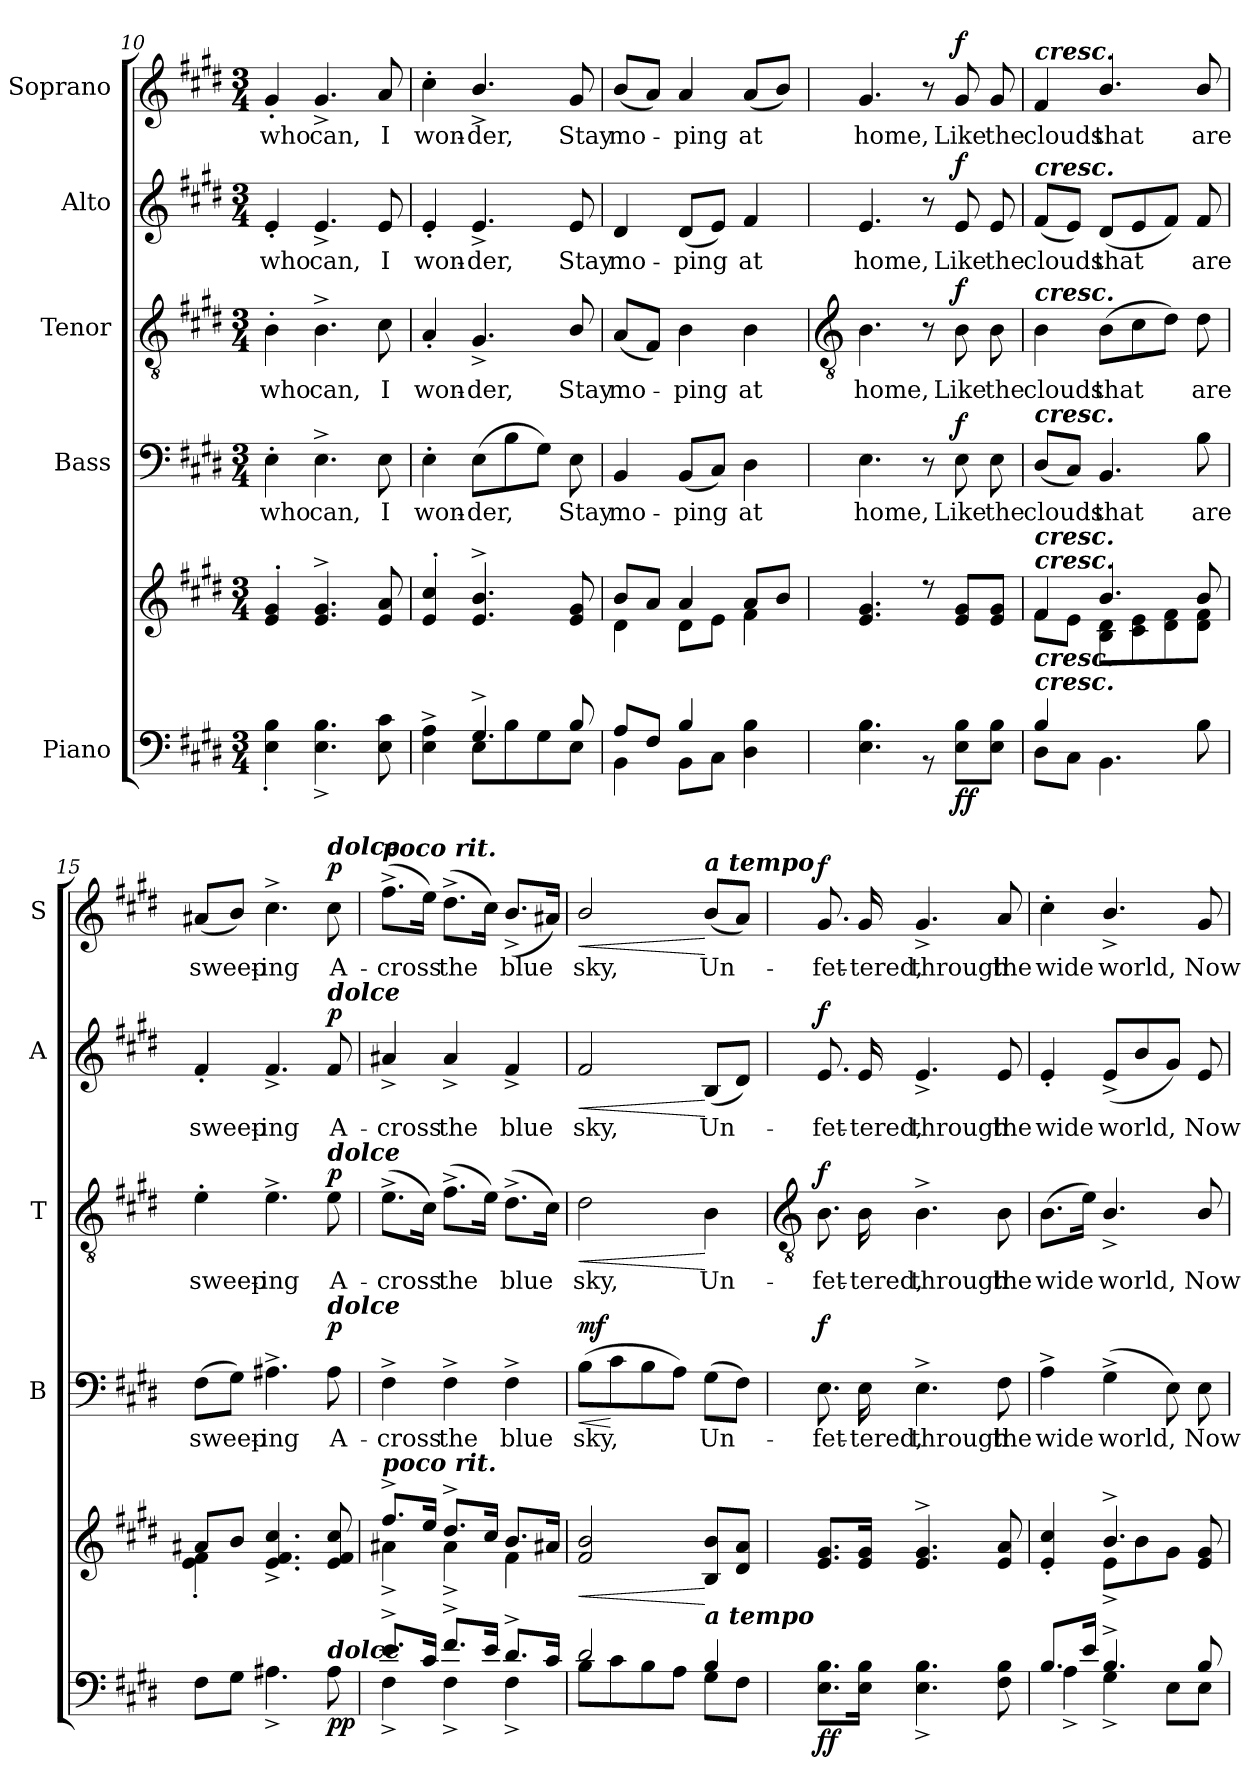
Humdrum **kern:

**kern	**kern	**dynam	**kern	**text	**dynam	**kern	**text	**dynam	**kern	**text	**dynam	**kern	**text	**dynam
*part5	*part5	*part5	*part4	*part4	*part4	*part3	*part3	*part3	*part2	*part2	*part2	*part1	*part1	*part1
*staff6	*staff5	*staff5/6	*staff4	*staff4	*staff4	*staff3	*staff3	*staff3	*staff2	*staff2	*staff2	*staff1	*staff1	*staff1
*I"Piano	*	*	*I"Bass	*	*	*I"Tenor	*	*	*I"Alto	*	*	*I"Soprano	*	*
*	*	*	*I'B	*	*	*I'T	*	*	*I'A	*	*	*I'S	*	*
*clefF4	*clefG2	*	*clefF4	*	*	*clefGv2	*	*	*clefG2	*	*	*clefG2	*	*
*k[f#c#g#d#]	*k[f#c#g#d#]	*	*k[f#c#g#d#]	*	*	*k[f#c#g#d#]	*	*	*k[f#c#g#d#]	*	*	*k[f#c#g#d#]	*	*
*E:	*E:	*	*E:	*	*	*E:	*	*	*E:	*	*	*E:	*	*
*M3/4	*M3/4	*	*M3/4	*	*	*M3/4	*	*	*M3/4	*	*	*M3/4	*	*
=10	=10	=10	=10	=10	=10	=10	=10	=10	=10	=10	=10	=10	=10	=10
*^	*^	*	*	*	*	*	*	*	*	*	*	*	*	*
!	!	!	!	!	!	!LO:LY:b	!	!	!LO:LY:b	!	!	!LO:LY:b	!	!	!LO:LY:b	!
2.ryy	4E\' 4B\'	4e' 4g#'	2.ryy	.	4E'	who	.	4B'	who	.	4e'	who	.	4g#'	who	.
!	!	!	!	!	!	!LO:LY:b	!	!	!LO:LY:b	!	!	!LO:LY:b	!	!	!LO:LY:b	!
.	4.E\^ 4.B\^	4.e^ 4.g#^	.	.	4.E^	can,	.	4.B^	can,	.	4.e^	can,	.	4.g#^	can,	.
!	!	!	!	!	!	!LO:LY:b	!	!	!LO:LY:b	!	!	!LO:LY:b	!	!	!LO:LY:b	!
.	8E\ 8c#\	8e 8a	.	.	8E	I	.	8c#	I	.	8e	I	.	8a	I	.
=11	=11	=11	=11	=11	=11	=11	=11	=11	=11	=11	=11	=11	=11	=11	=11	=11
!	!	!	!	!	!	!LO:LY:b	!	!	!LO:LY:b	!	!	!LO:LY:b	!	!	!LO:LY:b	!
4ryy	4E\^ 4A\^	4e' 4cc#'	2.ryy	.	4E'	won-	.	4A'	won-	.	4e'	won-	.	4cc#'	won-	.
!	!	!	!	!	!	!LO:LY:b	!	!	!LO:LY:b	!	!	!LO:LY:b	!	!	!LO:LY:b	!
4.G#^/	8E\L	4.e/^ 4.b/^	.	.	(>8EL	-der,	.	4.G#^	-der,	.	4.e^	-der,	.	4.b^/	-der,	.
.	8B\	.	.	.	8B	.	.	.	.	.	.	.	.	.	.	.
.	8G#\	.	.	.	8G#J)	.	.	.	.	.	.	.	.	.	.	.
!	!	!	!	!	!	!LO:LY:b	!	!	!LO:LY:b	!	!	!LO:LY:b	!	!	!LO:LY:b	!
8B/	8E\J	8e 8g#	.	.	8E	Stay	.	8B/	Stay	.	8e	Stay	.	8g#	Stay	.
=12	=12	=12	=12	=12	=12	=12	=12	=12	=12	=12	=12	=12	=12	=12	=12	=12
!	!	!	!	!	!	!LO:LY:b	!	!	!LO:LY:b	!	!	!LO:LY:b	!	!	!LO:LY:b	!
8A/L	4BB\	8bL	4d#\	.	4BB	mo-	.	(<8AL	mo-	.	4d#	mo-	.	(<8bL	mo-	.
8F#/J	.	8aJ	.	.	.	.	.	8F#J)	.	.	.	.	.	8aJ)	.	.
!	!	!	!	!	!	!LO:LY:b	!	!	!LO:LY:b	!	!	!LO:LY:b	!	!	!LO:LY:b	!
4B/	8BB\L	4a	8d#\L	.	(<8BBL	-ping	.	4B	ping	.	(<8d#L	-ping	.	4a	ping	.
.	8C#\J	.	8e\J	.	8C#J)	.	.	.	.	.	8eJ)	.	.	.	.	.
!	!	!	!	!	!	!LO:LY:b	!	!	!LO:LY:b	!	!	!LO:LY:b	!	!	!LO:LY:b	!
4ryy	4D#\ 4B\	8aL	4f#\	.	4D#	at	.	4B	at	.	4f#	at	.	(<8aL	at	.
.	.	8bJ	.	.	.	.	.	.	.	.	.	.	.	8bJ)	.	.
!!LO:LB:g=z
=13	=13	=13	=13	=13	=13	=13	=13	=13	=13	=13	=13	=13	=13	=13	=13	=13
*	*	*	*	*	*	*	*	*clefGv2	*	*	*	*	*	*	*	*
!	!	!	!	!	!	!LO:LY:b	!	!	!LO:LY:b	!	!	!LO:LY:b	!	!	!LO:LY:b	!
2.ryy	4.E\ 4.B\	4.e/ 4.g#/	2.ryy	.	4.E	home,	.	4.B	home,	.	4.e	home,	.	4.g#	home,	.
.	8r	8r	.	.	8r	.	.	8r	.	.	8r	.	.	8r	.	.
!	!	!	!	!LO:DY:b=2	!	!LO:LY:b	!	!	!LO:LY:b	!	!	!LO:LY:b	!	!	!LO:LY:b	!
!	!	!	!	!LO:DY:n=1:b	!	!	!LO:DY:b	!	!	!LO:DY:b	!	!	!LO:DY:b	!	!	!LO:DY:b
.	8E\ 8B\L	8e/ 8g#/L	.	f f	8E	Like	f	8B	Like	f	8e	Like	f	8g#	Like	f
!	!	!	!	!	!	!LO:LY:b	!	!	!LO:LY:b	!	!	!LO:LY:b	!	!	!LO:LY:b	!
.	8E\ 8B\J	8e/ 8g#/J	.	.	8E	the	.	8B	the	.	8e	the	.	8g#	the	.
=14	=14	=14	=14	=14	=14	=14	=14	=14	=14	=14	=14	=14	=14	=14	=14	=14
!	!	!	!	!	!	!	!	!	!	!	!	!	!	!LO:TX:a:Bi:t=cresc.	!	!
!	!	!	!	!	!	!	!	!	!	!	!LO:TX:a:Bi:t=cresc.	!	!	!	!	!
!	!	!	!	!	!	!	!	!LO:TX:a:Bi:t=cresc.	!	!	!	!	!	!	!	!
!	!	!	!	!	!LO:TX:a:Bi:t=cresc.	!	!	!	!	!	!	!	!	!	!	!
!	!	!LO:TX:a:Bi:t=cresc.	!	!	!	!	!	!	!	!	!	!	!	!	!	!
!	!	!LO:TX:a:Bi:t=cresc.	!	!	!	!	!	!	!	!	!	!	!	!	!	!
!LO:TX:a:Bi:t=cresc.	!	!	!	!	!	!	!	!	!	!	!	!	!	!	!	!
!LO:TX:a:Bi:t=cresc.	!	!	!	!	!	!	!	!	!	!	!	!	!	!	!	!
!	!	!	!	!	!	!LO:LY:b	!	!	!LO:LY:b	!	!	!LO:LY:b	!	!	!LO:LY:b	!
4B/	8D#\L	4f#/	8f#\L	.	(<8D#L	clouds	.	4B	clouds	.	(<8f#L	clouds	.	4f#	clouds	.
.	8C#\J	.	8e\J	.	8C#J)	.	.	.	.	.	8eJ)	.	.	.	.	.
!	!	!	!	!	!	!LO:LY:b	!	!	!LO:LY:b	!	!	!LO:LY:b	!	!	!LO:LY:b	!
2ryy	4.BB\	4.b/	8B\ 8d#\L	.	4.BB	that	.	(>8BL	that	.	(<8d#L	that	.	4.b/	that	.
.	.	.	8c#\ 8e\	.	.	.	.	8c#	.	.	8e	.	.	.	.	.
.	.	.	8d#\ 8f#\	.	.	.	.	8d#J)	.	.	8f#J)	.	.	.	.	.
!	!	!	!	!	!	!LO:LY:b	!	!	!LO:LY:b	!	!	!LO:LY:b	!	!	!LO:LY:b	!
.	8B\	8b/	8d#\ 8f#\J	.	8B	are	.	8d#	are	.	8f#	are	.	8b/	are	.
=15	=15	=15	=15	=15	=15	=15	=15	=15	=15	=15	=15	=15	=15	=15	=15	=15
!	!	!	!	!	!	!LO:LY:b	!	!	!LO:LY:b	!	!	!LO:LY:b	!	!	!LO:LY:b	!
2.ryy	8F#\L	8a#X/L	4e\' 4f#\'	.	(>8F#L	sweep-	.	4e'	sweep-	.	4f#'	sweep-	.	(<8a#XL	sweep-	.
.	8G#\J	8b/J	.	.	8G#J)	.	.	.	.	.	.	.	.	8bJ)	.	.
!	!	!	!	!	!	!LO:LY:b	!	!	!LO:LY:b	!	!	!LO:LY:b	!	!	!LO:LY:b	!
.	4.A#X^\	4.e/^ 4.f#/^ 4.cc#/^	2ryy	.	4.A#X^	ing	.	4.e^	-ing	.	4.f#^	-ing	.	4.cc#^	-ing	.
!	!	!	!	!	!	!	!	!	!	!	!	!	!	!LO:TX:a:Bi:t=dolce	!	!
!	!	!	!	!	!	!	!	!	!	!	!LO:TX:a:Bi:t=dolce	!	!	!	!	!
!	!	!	!	!	!	!	!	!LO:TX:a:Bi:t=dolce	!	!	!	!	!	!	!	!
!	!	!	!	!	!LO:TX:a:Bi:t=dolce	!	!	!	!	!	!	!	!	!	!	!
!	!LO:TX:a:Bi:t=dolce	!	!	!	!	!	!	!	!	!	!	!	!	!	!	!
!	!	!	!	!LO:DY:b=2	!	!LO:LY:b	!	!	!LO:LY:b	!	!	!LO:LY:b	!	!	!LO:LY:b	!
!	!	!	!	!LO:DY:n=1:b	!	!	!LO:DY:b	!	!	!LO:DY:b	!	!	!LO:DY:b	!	!	!LO:DY:b
.	8A#\	8e/ 8f#/ 8cc#/	.	p p	8A#	A-	p	8e	A-	p	8f#	A-	p	8cc#	A-	p
=16	=16	=16	=16	=16	=16	=16	=16	=16	=16	=16	=16	=16	=16	=16	=16	=16
!	!	!	!	!	!	!	!	!	!	!	!	!	!	!LO:TX:a:Bi:t=poco rit.	!	!
!	!	!LO:TX:a:Bi:t=poco rit.	!	!	!	!	!	!	!	!	!	!	!	!	!	!
!	!	!	!	!	!	!LO:LY:b	!	!	!LO:LY:b	!	!	!LO:LY:b	!	!	!LO:LY:b	!
8.e^/L	4F#^\	8.ff#^/L	4a#X^\	.	4F#^	-cross	.	(>8.e^L	-cross	.	4a#X^	-cross	.	(>8.ff#^L	-cross	.
16c#/J	.	16ee/J	.	.	.	.	.	16c#J)	.	.	.	.	.	16eeJ)	.	.
!	!	!	!	!	!	!LO:LY:b	!	!	!LO:LY:b	!	!	!LO:LY:b	!	!	!LO:LY:b	!
8.f#^/L	4F#^\	8.dd#^/L	4a#^\	.	4F#^	the	.	(>8.f#^L	the	.	4a#^	the	.	(>8.dd#^L	the	.
16e/J	.	16cc#/J	.	.	.	.	.	16eJ)	.	.	.	.	.	16cc#J)	.	.
!	!	!	!	!	!	!LO:LY:b	!	!	!LO:LY:b	!	!	!LO:LY:b	!	!	!LO:LY:b	!
8.d#^/L	4F#^\	8.b/L	4f#\	.	4F#^	blue	.	(>8.d#^L	blue	.	4f#^	blue	.	(<8.b^L	blue	.
16c#/J	.	16a#X/J	.	.	.	.	.	16c#J)	.	.	.	.	.	16a#XJ)	.	.
=17	=17	=17	=17	=17	=17	=17	=17	=17	=17	=17	=17	=17	=17	=17	=17	=17
!	!	!	!	!LO:HP:b	!	!LO:LY:b	!LO:HP:b	!	!LO:LY:b	!LO:HP:b	!	!LO:LY:b	!LO:HP:b	!	!LO:LY:b	!LO:HP:b
!	!	!	!	!	!	!	!LO:DY:n=1:b	!	!	!	!	!	!	!	!	!
2d#/	8B\L	2f#/ 2b/	2ryy	<	(>8BL	sky,	< mf	2d#	sky,	<	2f#	sky,	<	2b/	sky,	<
.	8c#\	.	.	.	8c#	.	[	.	.	.	.	.	.	.	.	.
.	8B\	.	.	.	8B	.	.	.	.	.	.	.	.	.	.	.
.	8A\J	.	.	.	8AJ)	.	.	.	.	.	.	.	.	.	.	.
!	!	!	!	!	!	!	!	!	!	!	!	!	!	!LO:TX:a:Bi:t=a tempo	!	!
!	!	!LO:TX:b:Bi:t=a tempo	!	!	!	!	!	!	!	!	!	!	!	!	!	!
!	!	!	!	!	!	!LO:LY:b	!	!	!LO:LY:b	!	!	!LO:LY:b	!	!	!LO:LY:b	!
4B/	8G#\L	8B/ 8b/L	8ryy	[	(>8G#L	Un-	.	4B	Un-	[	(<8BL	Un-	[	(<8bL	Un-	[
.	8F#\J	8d#/ 8a/J	8ryy	.	8F#J)	.	.	.	.	.	8d#J)	.	.	8aJ)	.	.
!!LO:LB:g=z
=18	=18	=18	=18	=18	=18	=18	=18	=18	=18	=18	=18	=18	=18	=18	=18	=18
*	*	*	*	*	*	*	*	*clefGv2	*	*	*	*	*	*	*	*
!	!	!	!	!LO:DY:b=2	!	!LO:LY:b	!	!	!LO:LY:b	!	!	!LO:LY:b	!	!	!LO:LY:b	!
!	!	!	!	!LO:DY:n=1:b	!	!	!LO:DY:b	!	!	!LO:DY:b	!	!	!LO:DY:b	!	!	!LO:DY:b
2.ryy	8.E\ 8.B\L	8.e 8.g#L	2.ryy	f f	8.E	fet-	f	8.B	fet-	f	8.e	fet-	f	8.g#	fet-	f
!	!	!	!	!	!	!LO:LY:b	!	!	!LO:LY:b	!	!	!LO:LY:b	!	!	!LO:LY:b	!
.	16E\ 16B\J	16e 16g#J	.	.	16E	-tered,	.	16B	-tered,	.	16e	-tered,	.	16g#	-tered,	.
!	!	!	!	!	!	!LO:LY:b	!	!	!LO:LY:b	!	!	!LO:LY:b	!	!	!LO:LY:b	!
.	4.E\^ 4.B\^	4.e^ 4.g#^	.	.	4.E^	through	.	4.B^	through	.	4.e^	through	.	4.g#^	through	.
!	!	!	!	!	!	!LO:LY:b	!	!	!LO:LY:b	!	!	!LO:LY:b	!	!	!LO:LY:b	!
.	8F#\ 8B\	8e 8a	.	.	8F#	the	.	8B	the	.	8e	the	.	8a	the	.
=19	=19	=19	=19	=19	=19	=19	=19	=19	=19	=19	=19	=19	=19	=19	=19	=19
!	!	!	!	!	!	!LO:LY:b	!	!	!LO:LY:b	!	!	!LO:LY:b	!	!	!LO:LY:b	!
8.B/L	4A^\	4e' 4cc#'	4ryy	.	4A^	wide	.	(>8.BL	wide	.	4e'	wide	.	4cc#'	wide	.
16e/J	.	.	.	.	.	.	.	16eJ)	.	.	.	.	.	.	.	.
!	!	!	!	!	!	!LO:LY:b	!	!	!LO:LY:b	!	!	!LO:LY:b	!	!	!LO:LY:b	!
4.B^/	4G#^\	4.b^/	8e^\L	.	(>4G#^	world,	.	4.B^/	world,	.	(<8e^L	world,	.	4.b^/	world,	.
.	.	.	8b\	.	.	.	.	.	.	.	8b	.	.	.	.	.
.	8E\L	.	8g#\J	.	8E)	.	.	.	.	.	8g#J)	.	.	.	.	.
!	!	!	!	!	!	!LO:LY:b	!	!	!LO:LY:b	!	!	!LO:LY:b	!	!	!LO:LY:b	!
8B/	8E\J	8e 8g#	8ryy	.	8E	Now	.	8B/	Now	.	8e	Now	.	8g#	Now	.
*v	*v	*	*	*	*	*	*	*	*	*	*	*	*	*	*	*
*	*v	*v	*	*	*	*	*	*	*	*	*	*	*	*	*
=	=	=	=	=	=	=	=	=	=	=	=	=	=	=
*-	*-	*-	*-	*-	*-	*-	*-	*-	*-	*-	*-	*-	*-	*-
